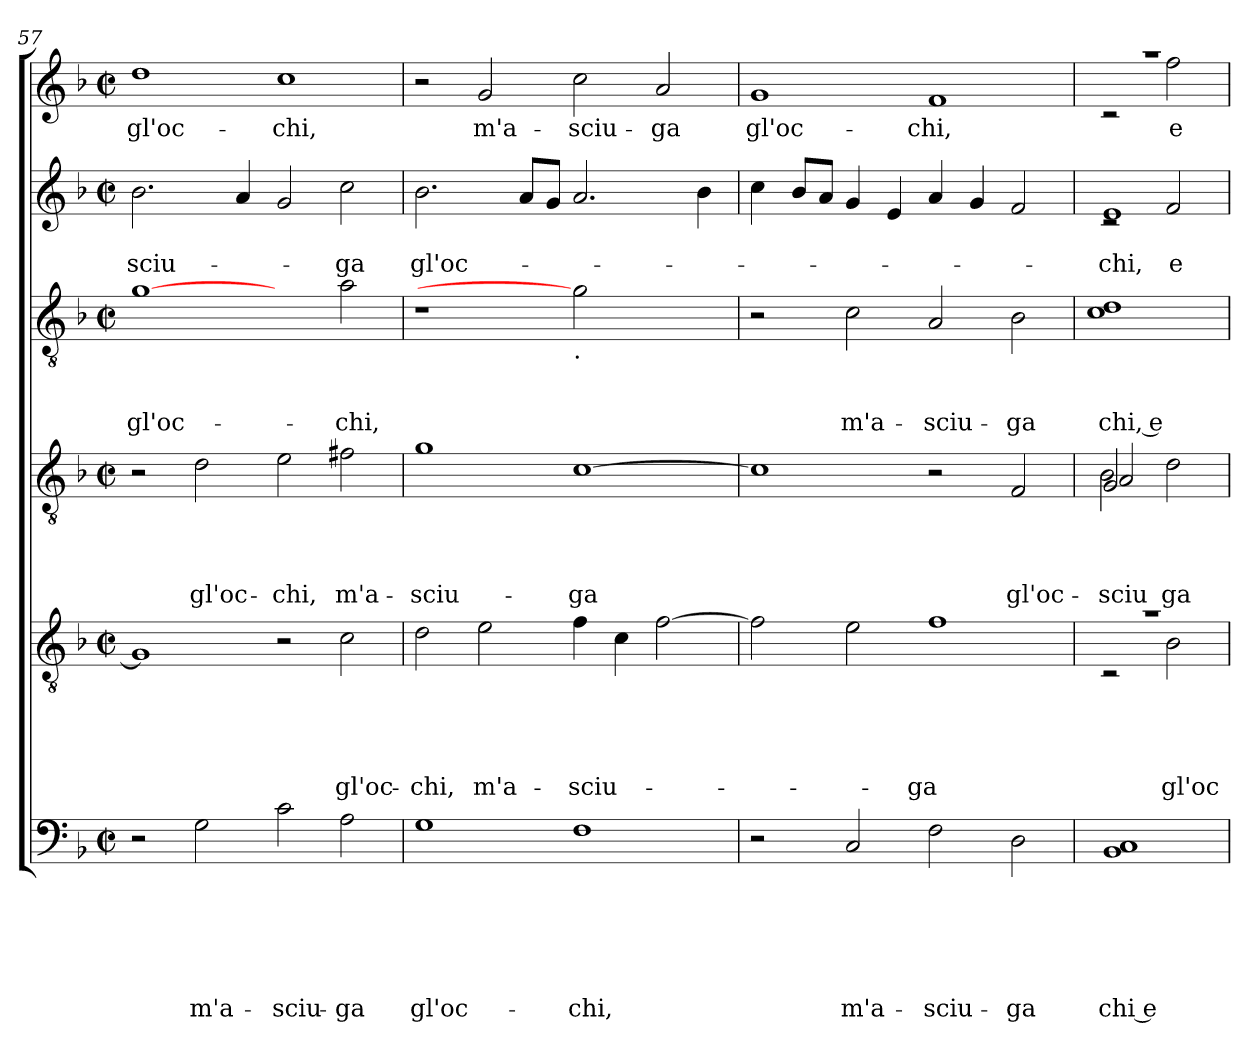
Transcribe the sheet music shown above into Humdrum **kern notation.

**kern	**text	**text	**text	**text	**text	**text	**kern	**text	**text	**text	**text	**text	**kern	**text	**text	**text	**text	**kern	**text	**text	**text	**kern	**text	**text	**kern	**text
*part6	*part6	*part6	*part6	*part6	*part6	*part6	*part5	*part5	*part5	*part5	*part5	*part5	*part4	*part4	*part4	*part4	*part4	*part3	*part3	*part3	*part3	*part2	*part2	*part2	*part1	*part1
*staff6	*staff6	*staff6	*staff6	*staff6	*staff6	*staff6	*staff5	*staff5	*staff5	*staff5	*staff5	*staff5	*staff4	*staff4	*staff4	*staff4	*staff4	*staff3	*staff3	*staff3	*staff3	*staff2	*staff2	*staff2	*staff1	*staff1
!!LO:LB:g=z
*clefF4	*	*	*	*	*	*	*clefGv2	*	*	*	*	*	*clefGv2	*	*	*	*	*clefGv2	*	*	*	*clefG2	*	*	*clefG2	*
*k[b-]	*	*	*	*	*	*	*k[b-]	*	*	*	*	*	*k[b-]	*	*	*	*	*k[b-]	*	*	*	*k[b-]	*	*	*k[b-]	*
*F:	*	*	*	*	*	*	*F:	*	*	*	*	*	*F:	*	*	*	*	*F:	*	*	*	*F:	*	*	*F:	*
*M2/2	*	*	*	*	*	*	*M2/2	*	*	*	*	*	*M2/2	*	*	*	*	*M2/2	*	*	*	*M2/2	*	*	*M2/2	*
*met(c|)	*	*	*	*	*	*	*met(c|)	*	*	*	*	*	*met(c|)	*	*	*	*	*met(c|)	*	*	*	*met(c|)	*	*	*met(c|)	*
=57	=57	=57	=57	=57	=57	=57	=57	=57	=57	=57	=57	=57	=57	=57	=57	=57	=57	=57	=57	=57	=57	=57	=57	=57	=57	=57
!	!	!	!	!	!	!	!	!	!	!	!	!	!	!	!	!	!	!	!	!	!LO:LY:b	!	!	!LO:LY:b	!	!LO:LY:b
2r	.	.	.	.	.	.	1G]	.	.	.	.	.	2r	.	.	.	.	[1g	.	.	gl'oc-	2.b-\	.	sciu-	1dd	gl'oc-
!	!	!	!	!	!	!LO:LY:b	!	!	!	!	!	!	!	!	!	!	!LO:LY:b	!	!	!	!	!	!	!	!	!
2G\	.	.	.	.	.	m'a-	.	.	.	.	.	.	2d\	.	.	.	gl'oc-	.	.	.	.	.	.	.	.	.
.	.	.	.	.	.	.	.	.	.	.	.	.	.	.	.	.	.	.	.	.	.	4a/	.	.	.	.
!	!	!	!	!	!	!LO:LY:b	!	!	!	!	!	!	!	!	!	!	!LO:LY:b	!	!	!	!	!	!	!	!	!LO:LY:b
2c\	.	.	.	.	.	-sciu-	2r	.	.	.	.	.	2e\	.	.	.	-chi,	2ryy	.	.	.	2g/	.	.	1cc	-chi,
!	!	!	!	!	!	!LO:LY:b:rj	!	!	!	!	!	!LO:LY:b	!	!	!	!	!LO:LY:b:rj	!	!	!	!LO:LY:b	!	!	!LO:LY:b	!	!
2A\	.	.	.	.	.	-ga	2c\	.	.	.	.	gl'oc-	2f#X\	.	.	.	m'a-	2a\	.	.	-chi,	2cc\	.	-ga	.	.
=58	=58	=58	=58	=58	=58	=58	=58	=58	=58	=58	=58	=58	=58	=58	=58	=58	=58	=58	=58	=58	=58	=58	=58	=58	=58	=58
!	!	!	!	!	!	!LO:LY:b	!	!	!	!	!	!LO:LY:b	!	!	!	!	!LO:LY:b	!	!	!	!	!	!	!LO:LY:b	!	!
1G	.	.	.	.	.	gl'oc-	2d\	.	.	.	.	-chi,	1g	.	.	.	-sciu-	1r	.	.	.	2.b-\	.	gl'oc-	2r	.
!	!	!	!	!	!	!	!	!	!	!	!	!LO:LY:b:rj	!	!	!	!	!	!	!	!	!	!	!	!	!	!LO:LY:b
.	.	.	.	.	.	.	2e\	.	.	.	.	m'a-	.	.	.	.	.	.	.	.	.	.	.	.	2g/	m'a-
.	.	.	.	.	.	.	.	.	.	.	.	.	.	.	.	.	.	.	.	.	.	8a/L	.	.	.	.
.	.	.	.	.	.	.	.	.	.	.	.	.	.	.	.	.	.	.	.	.	.	8g/J	.	.	.	.
!	!	!	!	!	!	!	!	!	!	!	!	!	!	!	!	!	!	!LO:TX:b:t=.	!	!	!	!	!	!	!	!
!	!	!	!	!	!	!LO:LY:b	!	!	!	!	!	!LO:LY:b	!	!	!	!	!LO:LY:b	!	!	!	!	!	!	!	!	!LO:LY:b
1F	.	.	.	.	.	-chi,	4f\	.	.	.	.	-sciu-	[>1c	.	.	.	-ga	2g]	.	.	.	2.a/	.	.	2cc\	-sciu-
.	.	.	.	.	.	.	4c\	.	.	.	.	.	.	.	.	.	.	.	.	.	.	.	.	.	.	.
!	!	!	!	!	!	!	!	!	!	!	!	!	!	!	!	!	!	!	!	!	!	!	!	!	!	!LO:LY:b
.	.	.	.	.	.	.	[>2f\	.	.	.	.	.	.	.	.	.	.	2ryy	.	.	.	.	.	.	2a/	-ga
.	.	.	.	.	.	.	.	.	.	.	.	.	.	.	.	.	.	.	.	.	.	4b-\	.	.	.	.
=59	=59	=59	=59	=59	=59	=59	=59	=59	=59	=59	=59	=59	=59	=59	=59	=59	=59	=59	=59	=59	=59	=59	=59	=59	=59	=59
!	!	!	!	!	!	!	!	!	!	!	!	!	!	!	!	!	!	!	!	!	!	!	!	!	!	!LO:LY:b
2r	.	.	.	.	.	.	2f\]	.	.	.	.	.	1c]	.	.	.	.	2r	.	.	.	4cc\	.	.	1g	gl'oc-
.	.	.	.	.	.	.	.	.	.	.	.	.	.	.	.	.	.	.	.	.	.	8b-/L	.	.	.	.
.	.	.	.	.	.	.	.	.	.	.	.	.	.	.	.	.	.	.	.	.	.	8a/J	.	.	.	.
!	!	!	!	!	!	!LO:LY:b	!	!	!	!	!	!	!	!	!	!	!	!	!	!	!LO:LY:b	!	!	!	!	!
2C/	.	.	.	.	.	m'a-	2e\	.	.	.	.	.	.	.	.	.	.	2c\	.	.	m'a-	4g/	.	.	.	.
.	.	.	.	.	.	.	.	.	.	.	.	.	.	.	.	.	.	.	.	.	.	4e/	.	.	.	.
!	!	!	!	!	!	!LO:LY:b	!	!	!	!	!	!LO:LY:b	!	!	!	!	!	!	!	!	!LO:LY:b	!	!	!	!	!LO:LY:b
2F\	.	.	.	.	.	-sciu-	1f	.	.	.	.	-ga	2r	.	.	.	.	2A/	.	.	-sciu-	4a/	.	.	1f	-chi,
.	.	.	.	.	.	.	.	.	.	.	.	.	.	.	.	.	.	.	.	.	.	4g/	.	.	.	.
!	!	!	!	!	!	!LO:LY:b	!	!	!	!	!	!	!	!	!	!	!LO:LY:b	!	!	!	!LO:LY:b	!	!	!	!	!
2D\	.	.	.	.	.	-ga	.	.	.	.	.	.	2F/	.	.	.	gl'oc-	2B-\	.	.	-ga	2f/	.	.	.	.
=60	=60	=60	=60	=60	=60	=60	=60	=60	=60	=60	=60	=60	=60	=60	=60	=60	=60	=60	=60	=60	=60	=60	=60	=60	=60	=60
!	!	!	!	!	!	!LO:LY:b	!	!	!	!	!	!	!	!	!	!	!LO:LY:b	!	!	!	!	!	!	!	!	!
*	*	*	*	*	*	*	*^	*	*	*	*	*	*^	*	*	*	*	*	*	*	*	*	*	*	*	*
!	!	!	!	!	!	!	!	!	!	!	!	!	!	!	!	!	!	!	!LO:LY:b:rj	!	!	!	!	!	!	!	!	!
*	*	*	*	*	*	*	*	*	*	*	*	*	*	*	*^	*	*	*	*	*	*	*	*	*	*	*	*	*
!	!	!	!	!	!	!	!	!	!	!	!	!	!	!	!	!	!	!	!	!LO:LY:b	!	!	!	!LO:LY:b	!	!	!LO:LY:b	!	!
*	*	*	*	*	*	*	*	*	*	*	*	*	*	*	*	*	*	*	*	*	*	*	*	*	*^	*	*	*^	*
1BB- 1C	.	.	.	.	.	-chi e	1ra	2rC	.	.	.	.	.	2G/	2A/	2B-\	.	.	.	-sciu-	1c 1d	.	.	-chi, e	1e	2rc	.	-chi,	1raa	2rc	.
!	!	!	!	!	!	!	!	!	!	!	!	!	!LO:LY:b	!	!	!	!	!	!	!LO:LY:b	!	!	!	!	!	!	!	!LO:LY:b	!	!	!LO:LY:b
.	.	.	.	.	.	.	.	2B-\	.	.	.	.	gl'oc-	2ryy	2ryy	2d\	.	.	.	-ga	.	.	.	.	.	2f/	.	e	.	2ff\	e
*	*	*	*	*	*	*	*v	*v	*	*	*	*	*	*	*	*	*	*	*	*	*	*	*	*	*v	*v	*	*	*v	*v	*
*	*	*	*	*	*	*	*	*	*	*	*	*	*v	*v	*v	*	*	*	*	*	*	*	*	*	*	*	*	*
=	=	=	=	=	=	=	=	=	=	=	=	=	=	=	=	=	=	=	=	=	=	=	=	=	=	=
*-	*-	*-	*-	*-	*-	*-	*-	*-	*-	*-	*-	*-	*-	*-	*-	*-	*-	*-	*-	*-	*-	*-	*-	*-	*-	*-
